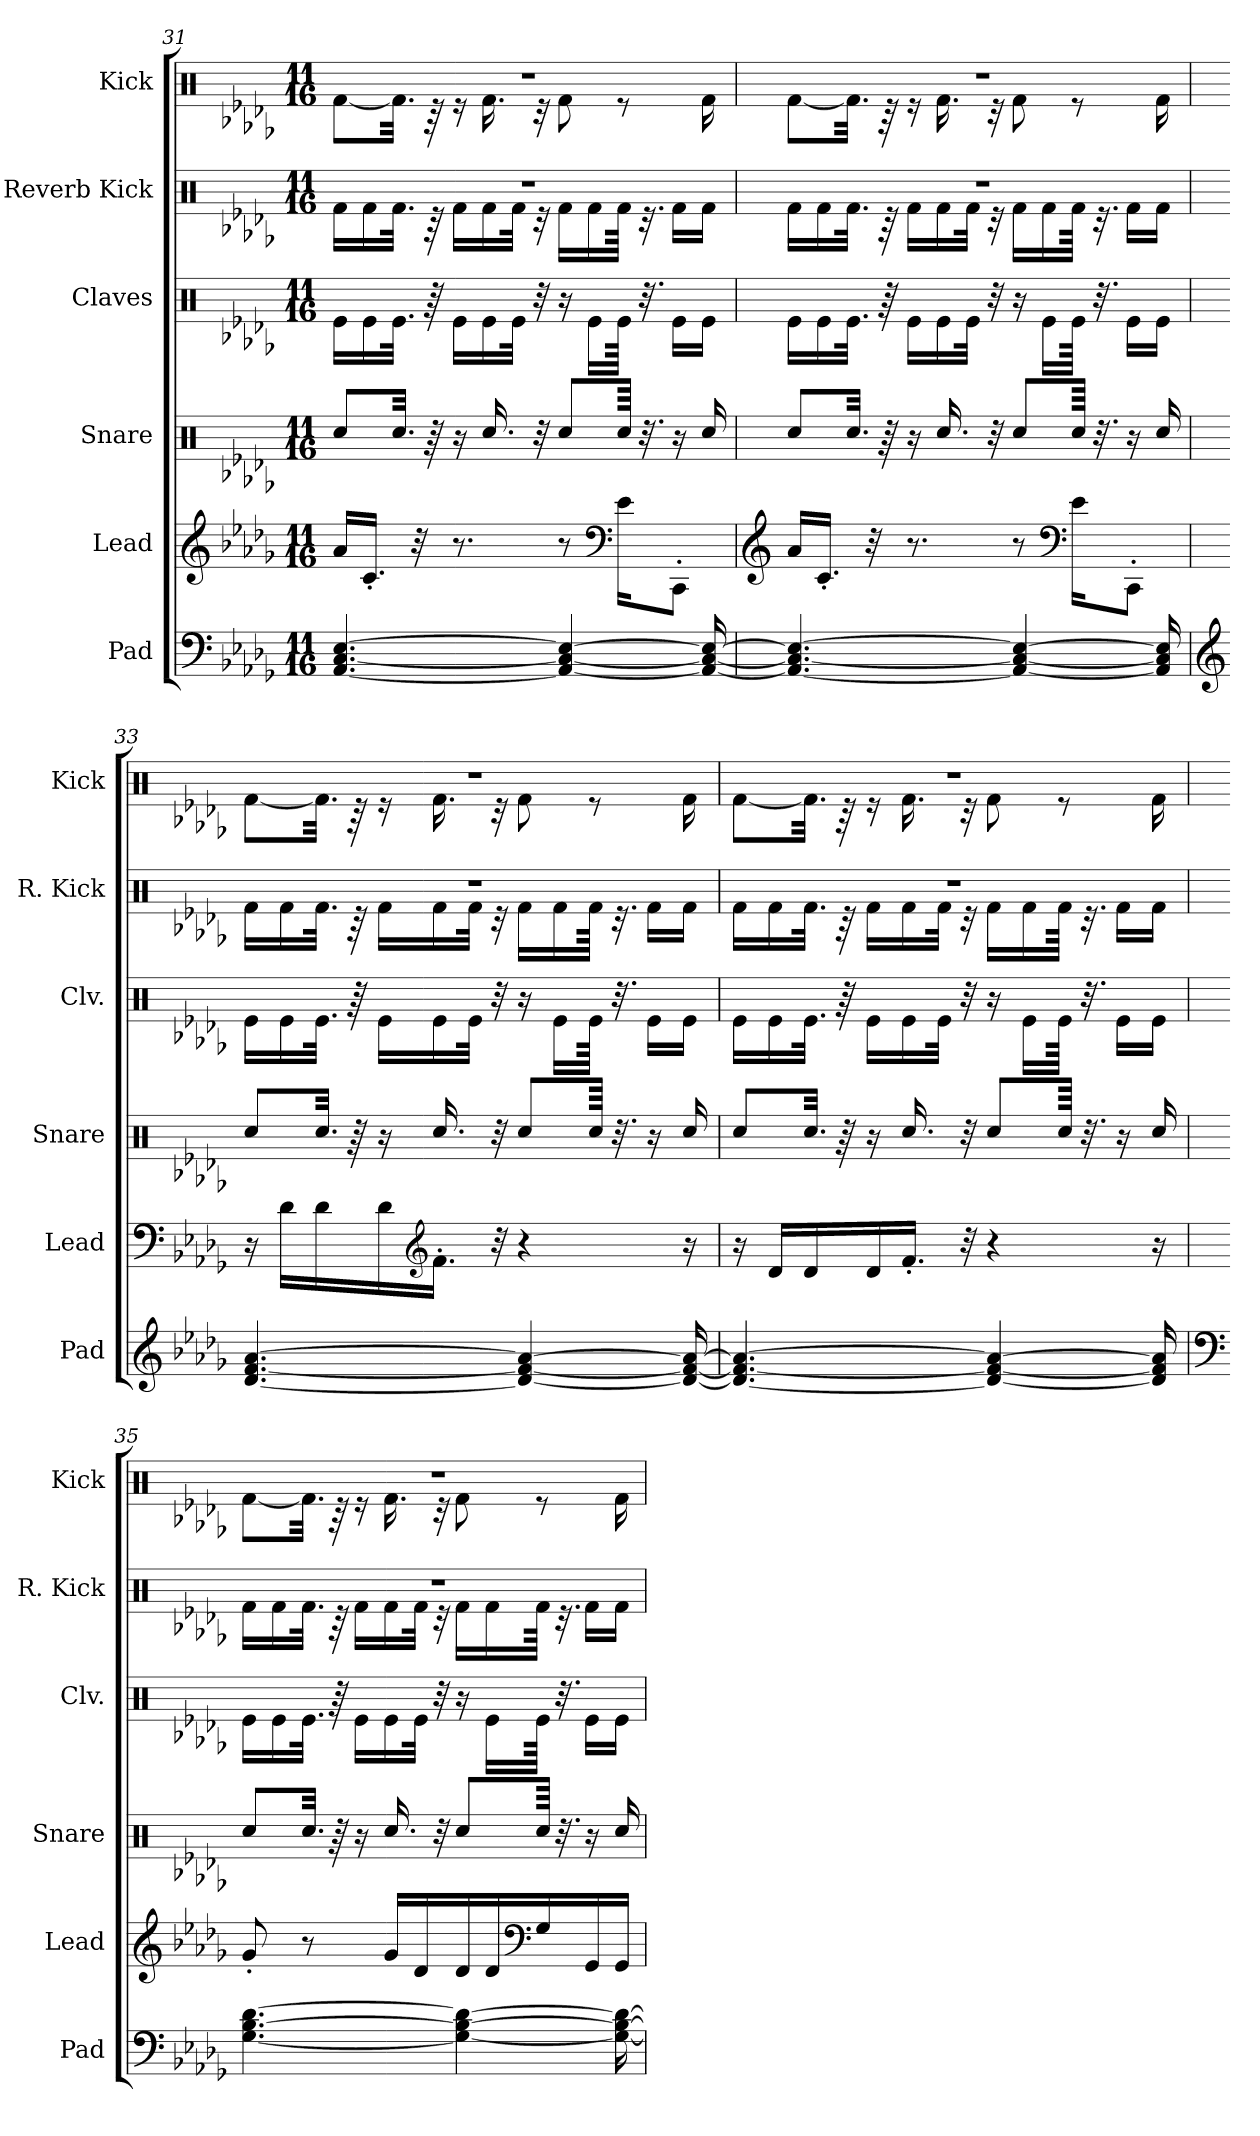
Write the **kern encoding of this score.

**kern	**kern	**kern	**kern	**kern	**kern
*part6	*part5	*part4	*part3	*part2	*part1
*staff6	*staff5	*staff4	*staff3	*staff2	*staff1
*I"Pad	*I"Lead	*I"Snare	*I"Claves	*I"Reverb Kick	*I"Kick
*I'Pad	*I'Lead	*I'Snare	*I'Clv.	*I'R. Kick	*I'Kick
!!LO:LB:g=z
*clefF4	*clefG2	*clefX	*clefX	*clefX	*clefX
*k[b-e-a-d-g-]	*k[b-e-a-d-g-]	*k[b-e-a-d-g-]	*k[b-e-a-d-g-]	*k[b-e-a-d-g-]	*k[b-e-a-d-g-]
*M11/16	*M11/16	*M11/16	*M11/16	*M11/16	*M11/16
=31	=31	=31	=31	=31	=31
*	*	*	*	*^	*^
[4.AA-/ [4.C/ [4.E-/	16a-/LL	8Rcc/L	16Re\LL	16%11r	16Rf\LL	16%11r	[8Rf\L
.	16.c'/JJ	.	16Re\	.	16Rf\	.	.
.	.	32.Rcc/Jkk	32.Re\JJk	.	32.Rf\JJk	.	32.Rf\Jkk]
.	32r	.	.	.	.	.	.
.	.	64r	64r	.	64r	.	64r
.	8.r	16r	16Re\LL	.	16Rf\LL	.	16r
.	.	16.Rcc/	16Re\	.	16Rf\	.	16.Rf\
.	.	.	32Re\JJk	.	32Rf\JJk	.	.
.	.	32r	32r	.	32r	.	32r
4AA-/_ 4C/_ 4E-/_	8r	8Rcc/L	16r	.	16Rf\LL	.	8Rf\
.	.	.	16Re\LL	.	16Rf\	.	.
*	*clefF4	*	*	*	*	*	*
.	16e-\KL	64Rcc/Jkkk	64Re\JJkk	.	64Rf\JJkk	.	8r
.	.	32.r	32.r	.	32.r	.	.
.	8CC'\J	16r	16Re\LL	.	16Rf\LL	.	.
16AA-/_ 16C/_ 16E-/_	.	16Rcc/	16Re\JJ	.	16Rf\JJ	.	16Rf\
=32	=32	=32	=32	=32	=32	=32	=32
*	*clefG2	*	*	*	*	*	*
4.AA-/_ 4.C/_ 4.E-/_	16a-/LL	8Rcc/L	16Re\LL	16%11r	16Rf\LL	16%11r	[8Rf\L
.	16.c'/JJ	.	16Re\	.	16Rf\	.	.
.	.	32.Rcc/Jkk	32.Re\JJk	.	32.Rf\JJk	.	32.Rf\Jkk]
.	32r	.	.	.	.	.	.
.	.	64r	64r	.	64r	.	64r
.	8.r	16r	16Re\LL	.	16Rf\LL	.	16r
.	.	16.Rcc/	16Re\	.	16Rf\	.	16.Rf\
.	.	.	32Re\JJk	.	32Rf\JJk	.	.
.	.	32r	32r	.	32r	.	32r
4AA-/_ 4C/_ 4E-/_	8r	8Rcc/L	16r	.	16Rf\LL	.	8Rf\
.	.	.	16Re\LL	.	16Rf\	.	.
*	*clefF4	*	*	*	*	*	*
.	16e-\KL	64Rcc/Jkkk	64Re\JJkk	.	64Rf\JJkk	.	8r
.	.	32.r	32.r	.	32.r	.	.
.	8CC'\J	16r	16Re\LL	.	16Rf\LL	.	.
16AA-/] 16C/] 16E-/]	.	16Rcc/	16Re\JJ	.	16Rf\JJ	.	16Rf\
!!LO:PB:g=z	!!
=33	=33	=33	=33	=33	=33	=33	=33
*clefG2	*	*	*	*	*	*	*
[4.d-/ [4.f/ [4.a-/	16r	8Rcc/L	16Re\LL	16%11r	16Rf\LL	16%11r	[8Rf\L
.	16d-\LL	.	16Re\	.	16Rf\	.	.
.	16d-\	32.Rcc/Jkk	32.Re\JJk	.	32.Rf\JJk	.	32.Rf\Jkk]
.	.	64r	64r	.	64r	.	64r
.	16d-\	16r	16Re\LL	.	16Rf\LL	.	16r
*	*clefG2	*	*	*	*	*	*
.	16.f'\JJ	16.Rcc/	16Re\	.	16Rf\	.	16.Rf\
.	.	.	32Re\JJk	.	32Rf\JJk	.	.
.	32r	32r	32r	.	32r	.	32r
4d-/_ 4f/_ 4a-/_	4r	8Rcc/L	16r	.	16Rf\LL	.	8Rf\
.	.	.	16Re\LL	.	16Rf\	.	.
.	.	64Rcc/Jkkk	64Re\JJkk	.	64Rf\JJkk	.	8r
.	.	32.r	32.r	.	32.r	.	.
.	.	16r	16Re\LL	.	16Rf\LL	.	.
16d-/_ 16f/_ 16a-/_	16r	16Rcc/	16Re\JJ	.	16Rf\JJ	.	16Rf\
=34	=34	=34	=34	=34	=34	=34	=34
4.d-/_ 4.f/_ 4.a-/_	16r	8Rcc/L	16Re\LL	16%11r	16Rf\LL	16%11r	[8Rf\L
.	16d-/LL	.	16Re\	.	16Rf\	.	.
.	16d-/	32.Rcc/Jkk	32.Re\JJk	.	32.Rf\JJk	.	32.Rf\Jkk]
.	.	64r	64r	.	64r	.	64r
.	16d-/	16r	16Re\LL	.	16Rf\LL	.	16r
.	16.f'/JJ	16.Rcc/	16Re\	.	16Rf\	.	16.Rf\
.	.	.	32Re\JJk	.	32Rf\JJk	.	.
.	32r	32r	32r	.	32r	.	32r
4d-/_ 4f/_ 4a-/_	4r	8Rcc/L	16r	.	16Rf\LL	.	8Rf\
.	.	.	16Re\LL	.	16Rf\	.	.
.	.	64Rcc/Jkkk	64Re\JJkk	.	64Rf\JJkk	.	8r
.	.	32.r	32.r	.	32.r	.	.
.	.	16r	16Re\LL	.	16Rf\LL	.	.
16d-/] 16f/] 16a-/]	16r	16Rcc/	16Re\JJ	.	16Rf\JJ	.	16Rf\
!!LO:LB:g=z	!!
=35	=35	=35	=35	=35	=35	=35	=35
*clefF4	*	*	*	*	*	*	*
[4.G-\ [4.B-\ [4.d-\	8g-'/	8Rcc/L	16Re\LL	16%11r	16Rf\LL	16%11r	[8Rf\L
.	.	.	16Re\	.	16Rf\	.	.
.	8r	32.Rcc/Jkk	32.Re\JJk	.	32.Rf\JJk	.	32.Rf\Jkk]
.	.	64r	64r	.	64r	.	64r
.	.	16r	16Re\LL	.	16Rf\LL	.	16r
.	16g-/LL	16.Rcc/	16Re\	.	16Rf\	.	16.Rf\
.	16d-/	.	32Re\JJk	.	32Rf\JJk	.	.
.	.	32r	32r	.	32r	.	32r
4G-\_ 4B-\_ 4d-\_	16d-/	8Rcc/L	16r	.	16Rf\LL	.	8Rf\
.	16d-/	.	16Re\LL	.	16Rf\	.	.
*	*clefF4	*	*	*	*	*	*
.	16G-/	64Rcc/Jkkk	64Re\JJkk	.	64Rf\JJkk	.	8r
.	.	32.r	32.r	.	32.r	.	.
.	16GG-/	16r	16Re\LL	.	16Rf\LL	.	.
16G-\_ 16B-\_ 16d-\_	16GG-/JJ	16Rcc/	16Re\JJ	.	16Rf\JJ	.	16Rf\
*	*	*	*	*v	*v	*	*
*	*	*	*	*	*v	*v
=	=	=	=	=	=
*-	*-	*-	*-	*-	*-
